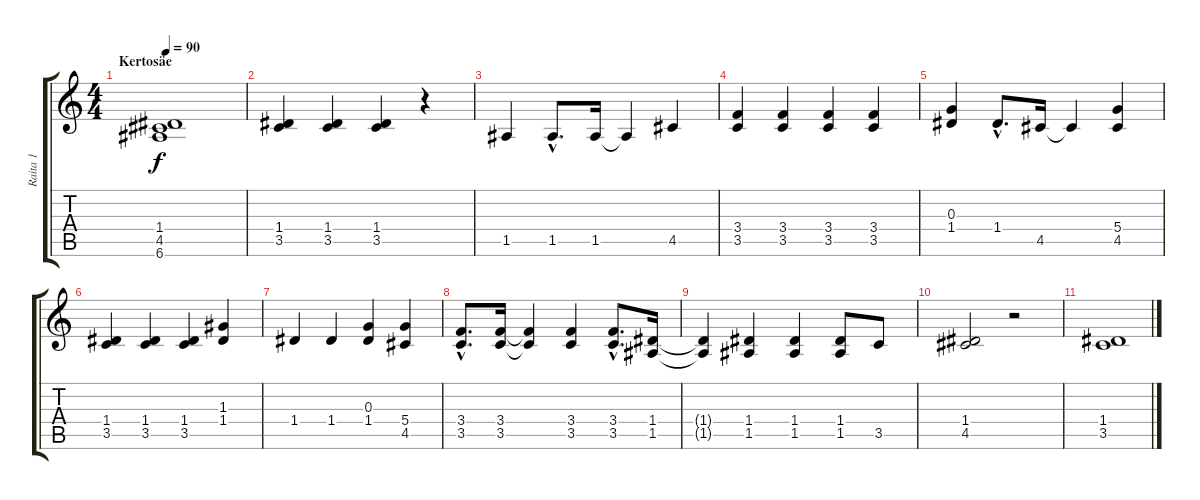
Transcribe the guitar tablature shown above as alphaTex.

\track ("Raita 1" "Raita 1") {instrument acousticguitarnylon}
\staff {score tabs}
\tuning (E4 B3 G3 D3 A2 E2) {hide}
\ts (4 4)
\section ("" "Kertosäe")
\tempo 90
\clef g2
\ks c
(1.4 4.5 6.6).1{dy f} |
(1.4 3.5).4 (1.4 3.5).4 (1.4 3.5).4 r.4 |
1.5.4 1.5{hac}.8{d} 1.5.16 1.5{t}.4 4.5.4 |
(3.4 3.5).4 (3.4 3.5).4 (3.4 3.5).4 (3.4 3.5).4 |
(0.3 1.4).4 1.4{hac}.8{d} 4.5.16 4.5{t}.4 (5.4 4.5).4 |
(1.4 3.5).4 (1.4 3.5).4 (1.4 3.5).4 (1.3 1.4).4 |
1.4.4 1.4.4 (0.3 1.4).4 (5.4 4.5).4 |
(3.4{hac} 3.5{hac}).8{d} (3.4 3.5).16 (3.4{t} 3.5{t}).4 (3.4 3.5).4 (3.4{hac} 3.5{hac}).8{d} (1.4 1.5).16 |
(1.4{t} 1.5{t}).4 (1.4 1.5).4 (1.4 1.5).4 (1.4 1.5).8 3.5.8 |
(1.4 4.5).2 r.2 |
(1.4 3.5).1
